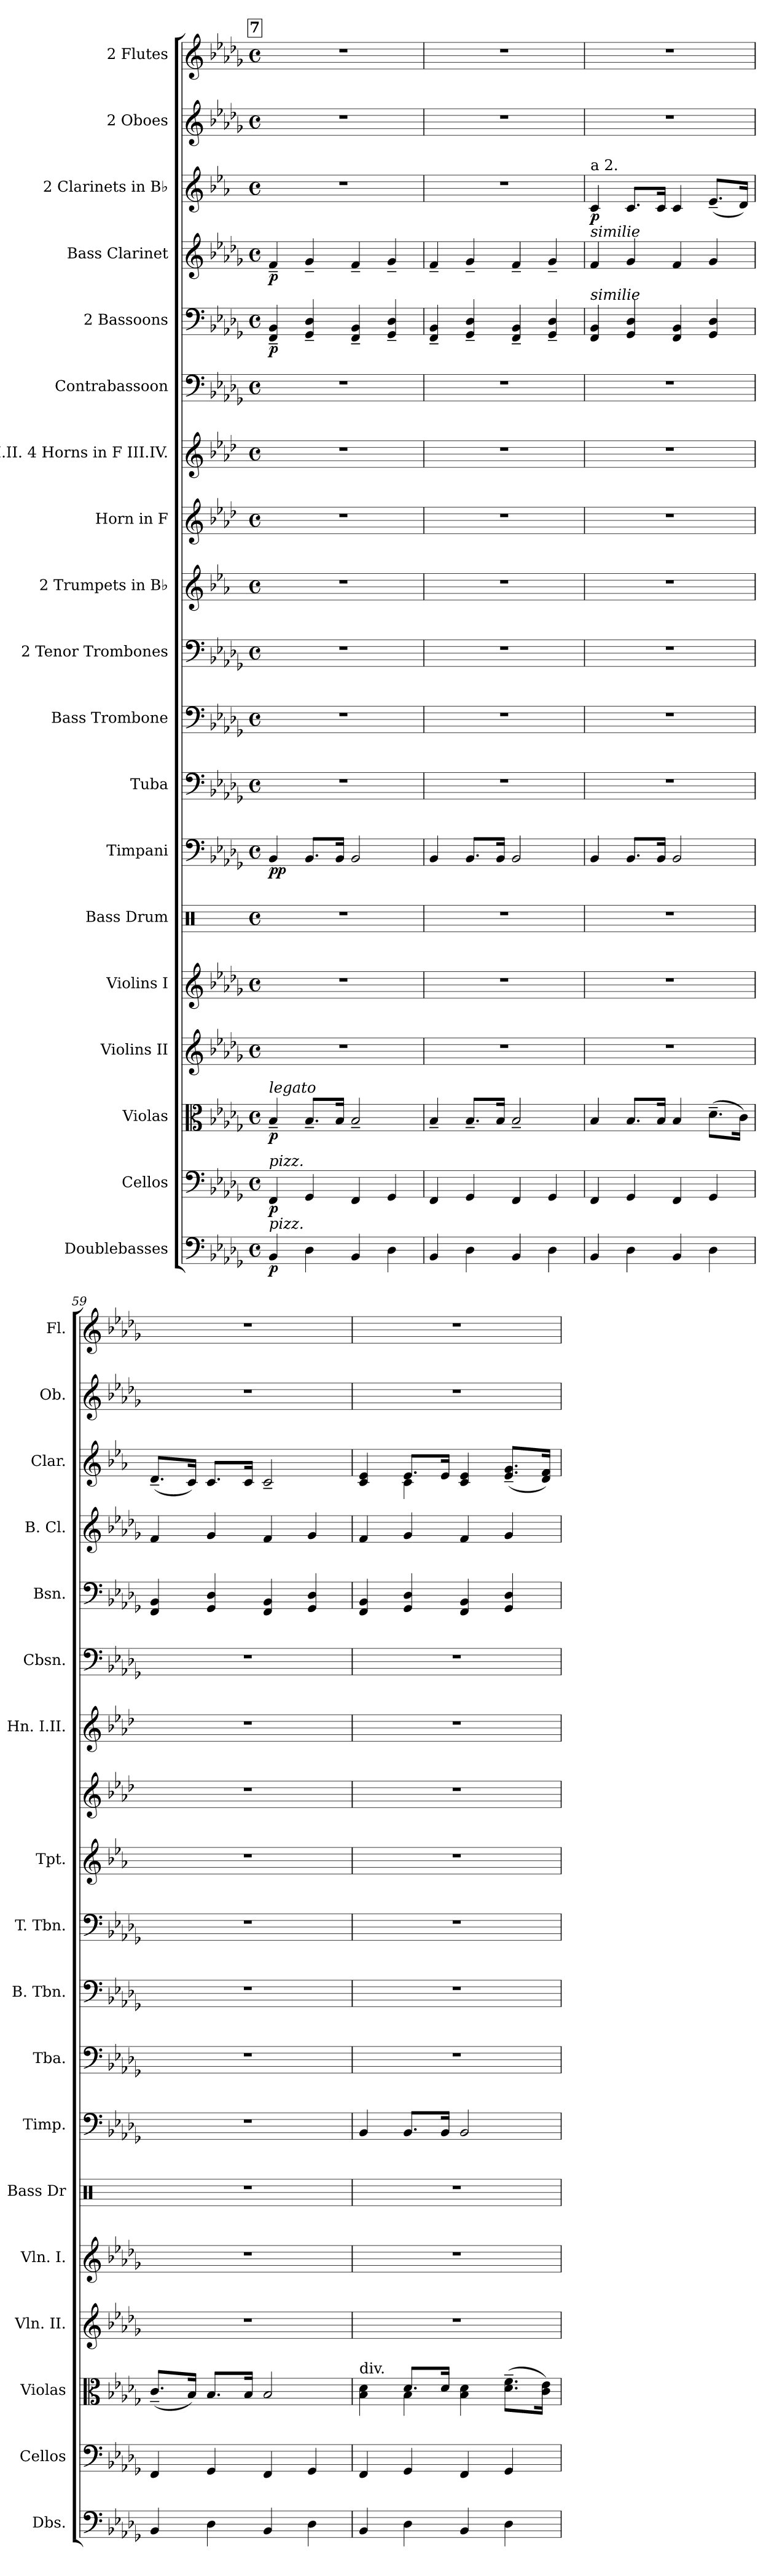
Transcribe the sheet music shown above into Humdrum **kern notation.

**kern	**dynam	**kern	**dynam	**kern	**dynam	**kern	**kern	**kern	**kern	**dynam	**kern	**kern	**kern	**kern	**kern	**kern	**kern	**kern	**dynam	**kern	**dynam	**kern	**dynam	**kern	**kern
*part19	*part19	*part18	*part18	*part17	*part17	*part16	*part15	*part14	*part13	*part13	*part12	*part11	*part10	*part9	*part8	*part7	*part6	*part5	*part5	*part4	*part4	*part3	*part3	*part2	*part1
*staff19	*staff19	*staff18	*staff18	*staff17	*staff17	*staff16	*staff15	*staff14	*staff13	*staff13	*staff12	*staff11	*staff10	*staff9	*staff8	*staff7	*staff6	*staff5	*staff5	*staff4	*staff4	*staff3	*staff3	*staff2	*staff1
*I"Doublebasses	*	*I"Cellos	*	*I"Violas	*	*I"Violins II	*I"Violins I	*I"Bass Drum	*I"Timpani	*	*I"Tuba	*I"Bass Trombone	*I"2 Tenor   Trombones	*I"2 Trumpets in B♭	*I"Horn in F	*I"I.II.  4 Horns in F  III.IV.	*I"Contrabassoon	*I"2 Bassoons	*	*I"Bass Clarinet	*	*I"2 Clarinets in B♭	*	*I"2 Oboes	*I"2 Flutes
*I'Dbs.	*	*I'Cellos	*	*I'Violas	*	*I'Vln. II.	*I'Vln. I.	*I'Bass Dr	*I'Timp.	*	*I'Tba.	*I'B. Tbn.	*I'T. Tbn.	*I'Tpt.	*	*I'Hn. I.II.	*I'Cbsn.	*I'Bsn.	*	*I'B. Cl.	*	*I'Clar.	*	*I'Ob.	*I'Fl.
!!LO:PB:g=z
*clefF4	*	*clefF4	*	*clefC3	*	*clefG2	*clefG2	*clefX	*clefF4	*	*clefF4	*clefF4	*clefF4	*clefG2	*clefG2	*clefG2	*clefF4	*clefF4	*	*clefG2	*	*clefG2	*	*clefG2	*clefG2
*ITrd7c12	*	*	*	*	*	*	*	*	*	*	*	*	*	*ITrd1c2	*ITrd4c7	*ITrd4c7	*ITrd7c12	*	*	*ITrd8c14	*	*ITrd1c2	*	*	*
*k[b-e-a-d-g-]	*	*k[b-e-a-d-g-]	*	*k[b-e-a-d-g-]	*	*k[b-e-a-d-g-]	*k[b-e-a-d-g-]	*k[]	*k[b-e-a-d-g-]	*	*k[b-e-a-d-g-]	*k[b-e-a-d-g-]	*k[b-e-a-d-g-]	*k[b-e-a-d-g-]	*k[b-e-a-d-g-]	*k[b-e-a-d-g-]	*k[b-e-a-d-g-]	*k[b-e-a-d-g-]	*	*k[b-e-a-d-g-]	*	*k[b-e-a-d-g-]	*	*k[b-e-a-d-g-]	*k[b-e-a-d-g-]
*M4/4	*	*M4/4	*	*M4/4	*	*M4/4	*M4/4	*M4/4	*M4/4	*	*M4/4	*M4/4	*M4/4	*M4/4	*M4/4	*M4/4	*M4/4	*M4/4	*	*M4/4	*	*M4/4	*	*M4/4	*M4/4
*met(c)	*	*met(c)	*	*met(c)	*	*met(c)	*met(c)	*met(c)	*met(c)	*	*met(c)	*met(c)	*met(c)	*met(c)	*met(c)	*met(c)	*met(c)	*met(c)	*	*met(c)	*	*met(c)	*	*met(c)	*met(c)
*MM50	*	*MM50	*	*MM50	*	*MM50	*MM50	*MM50	*MM50	*	*MM50	*MM50	*MM50	*MM50	*MM50	*MM50	*MM50	*MM50	*	*MM50	*	*MM50	*	*MM50	*MM50
!!LO:REH:place=s1:a:B:fs=14:t=7
=56	=56	=56	=56	=56	=56	=56	=56	=56	=56	=56	=56	=56	=56	=56	=56	=56	=56	=56	=56	=56	=56	=56	=56	=56	=56
!	!	!	!	!LO:TX:a:i:t=legato	!	!	!	!	!	!	!	!	!	!	!	!	!	!	!	!	!	!	!	!	!
!	!	!LO:TX:a:i:t=pizz.	!	!	!	!	!	!	!	!	!	!	!	!	!	!	!	!	!	!	!	!	!	!	!
!LO:TX:a:i:t=pizz.	!	!	!	!	!	!	!	!	!	!	!	!	!	!	!	!	!	!	!	!	!	!	!	!	!
!	!LO:DY:b	!	!LO:DY:b	!	!LO:DY:b	!	!	!	!	!LO:DY:b	!	!	!	!	!	!	!	!	!LO:DY:b	!	!LO:DY:b	!	!	!	!
4BBB-/	p	4FF/	p	4B-~/	p	1r	1r	1r	4BB-/	pp	1r	1r	1r	1r	1r	1r	1r	4FF/~ 4BB-/~	p	4F~/	p	1r	.	1r	1r
4DD-\	.	4GG-/	.	8.B-~/L	.	.	.	.	8.BB-/L	.	.	.	.	.	.	.	.	4GG-/~ 4D-/~	.	4G-~/	.	.	.	.	.
.	.	.	.	16B-/Jk	.	.	.	.	16BB-/Jk	.	.	.	.	.	.	.	.	.	.	.	.	.	.	.	.
4BBB-/	.	4FF/	.	2B-~/	.	.	.	.	2BB-/	.	.	.	.	.	.	.	.	4FF/~ 4BB-/~	.	4F~/	.	.	.	.	.
4DD-\	.	4GG-/	.	.	.	.	.	.	.	.	.	.	.	.	.	.	.	4GG-/~ 4D-/~	.	4G-~/	.	.	.	.	.
=57	=57	=57	=57	=57	=57	=57	=57	=57	=57	=57	=57	=57	=57	=57	=57	=57	=57	=57	=57	=57	=57	=57	=57	=57	=57
4BBB-/	.	4FF/	.	4B-~/	.	1r	1r	1r	4BB-/	.	1r	1r	1r	1r	1r	1r	1r	4FF/~ 4BB-/~	.	4F~/	.	1r	.	1r	1r
4DD-\	.	4GG-/	.	8.B-~/L	.	.	.	.	8.BB-/L	.	.	.	.	.	.	.	.	4GG-/~ 4D-/~	.	4G-~/	.	.	.	.	.
.	.	.	.	16B-/Jk	.	.	.	.	16BB-/Jk	.	.	.	.	.	.	.	.	.	.	.	.	.	.	.	.
4BBB-/	.	4FF/	.	2B-~/	.	.	.	.	2BB-/	.	.	.	.	.	.	.	.	4FF/~ 4BB-/~	.	4F~/	.	.	.	.	.
4DD-\	.	4GG-/	.	.	.	.	.	.	.	.	.	.	.	.	.	.	.	4GG-/~ 4D-/~	.	4G-~/	.	.	.	.	.
=58	=58	=58	=58	=58	=58	=58	=58	=58	=58	=58	=58	=58	=58	=58	=58	=58	=58	=58	=58	=58	=58	=58	=58	=58	=58
!	!	!	!	!	!	!	!	!	!	!	!	!	!	!	!	!	!	!	!	!	!	!LO:TX:a:t=a 2.	!	!	!
!	!	!	!	!	!	!	!	!	!	!	!	!	!	!	!	!	!	!	!	!LO:TX:a:i:t=similie	!	!	!	!	!
!	!	!	!	!	!	!	!	!	!	!	!	!	!	!	!	!	!	!LO:TX:a:i:t=similie	!	!	!	!	!	!	!
!	!	!	!	!	!	!	!	!	!	!	!	!	!	!	!	!	!	!	!	!	!	!	!LO:DY:b	!	!
4BBB-/	.	4FF/	.	4B-/	.	1r	1r	1r	4BB-/	.	1r	1r	1r	1r	1r	1r	1r	4FF/ 4BB-/	.	4F/	.	4B-/	p	1r	1r
4DD-\	.	4GG-/	.	8.B-/L	.	.	.	.	8.BB-/L	.	.	.	.	.	.	.	.	4GG-/ 4D-/	.	4G-/	.	8.B-/L	.	.	.
.	.	.	.	16B-/Jk	.	.	.	.	16BB-/Jk	.	.	.	.	.	.	.	.	.	.	.	.	16B-/Jk	.	.	.
4BBB-/	.	4FF/	.	4B-/	.	.	.	.	2BB-/	.	.	.	.	.	.	.	.	4FF/ 4BB-/	.	4F/	.	4B-/	.	.	.
4DD-\	.	4GG-/	.	(8.d-~\L	.	.	.	.	.	.	.	.	.	.	.	.	.	4GG-/ 4D-/	.	4G-/	.	(8.d-~/L	.	.	.
.	.	.	.	16c\Jk)	.	.	.	.	.	.	.	.	.	.	.	.	.	.	.	.	.	16c/Jk)	.	.	.
=59	=59	=59	=59	=59	=59	=59	=59	=59	=59	=59	=59	=59	=59	=59	=59	=59	=59	=59	=59	=59	=59	=59	=59	=59	=59
4BBB-/	.	4FF/	.	(8.c~/L	.	1r	1r	1r	1r	.	1r	1r	1r	1r	1r	1r	1r	4FF/ 4BB-/	.	4F/	.	(8.c~/L	.	1r	1r
.	.	.	.	16B-/Jk)	.	.	.	.	.	.	.	.	.	.	.	.	.	.	.	.	.	16B-/Jk)	.	.	.
4DD-\	.	4GG-/	.	8.B-/L	.	.	.	.	.	.	.	.	.	.	.	.	.	4GG-/ 4D-/	.	4G-/	.	8.B-/L	.	.	.
.	.	.	.	16B-/Jk	.	.	.	.	.	.	.	.	.	.	.	.	.	.	.	.	.	16B-/Jk	.	.	.
4BBB-/	.	4FF/	.	2B-/	.	.	.	.	.	.	.	.	.	.	.	.	.	4FF/ 4BB-/	.	4F/	.	2B-~/	.	.	.
4DD-\	.	4GG-/	.	.	.	.	.	.	.	.	.	.	.	.	.	.	.	4GG-/ 4D-/	.	4G-/	.	.	.	.	.
=60	=60	=60	=60	=60	=60	=60	=60	=60	=60	=60	=60	=60	=60	=60	=60	=60	=60	=60	=60	=60	=60	=60	=60	=60	=60
*	*	*	*	*^	*	*	*	*	*	*	*	*	*	*	*	*	*	*	*	*	*	*^	*	*	*
!	!	!	!	!LO:TX:a:t=div.	!	!	!	!	!	!	!	!	!	!	!	!	!	!	!	!	!	!	!	!	!	!	!
4BBB-/	.	4FF/	.	4B-\ 4d-\	4ryy	.	1r	1r	1r	4BB-/	.	1r	1r	1r	1r	1r	1r	1r	4FF/ 4BB-/	.	4F/	.	4B-/ 4d-/	4ryy	.	1r	1r
4DD-\	.	4GG-/	.	8.d-/L	4B-\	.	.	.	.	8.BB-/L	.	.	.	.	.	.	.	.	4GG-/ 4D-/	.	4G-/	.	8.d-/L	4B-\	.	.	.
.	.	.	.	16d-/Jk	.	.	.	.	.	16BB-/Jk	.	.	.	.	.	.	.	.	.	.	.	.	16d-/Jk	.	.	.	.
4BBB-/	.	4FF/	.	4B-\ 4d-\	2ryy	.	.	.	.	2BB-/	.	.	.	.	.	.	.	.	4FF/ 4BB-/	.	4F/	.	4B-/ 4d-/	2ryy	.	.	.
4DD-\	.	4GG-/	.	(>8.d-\~ 8.f\~L	.	.	.	.	.	.	.	.	.	.	.	.	.	.	4GG-/ 4D-/	.	4G-/	.	(8.d-/~ 8.f/~L	.	.	.	.
.	.	.	.	16c\ 16e-\Jk)	.	.	.	.	.	.	.	.	.	.	.	.	.	.	.	.	.	.	16c/ 16e-/Jk)	.	.	.	.
*	*	*	*	*v	*v	*	*	*	*	*	*	*	*	*	*	*	*	*	*	*	*	*	*v	*v	*	*	*
=	=	=	=	=	=	=	=	=	=	=	=	=	=	=	=	=	=	=	=	=	=	=	=	=	=
*-	*-	*-	*-	*-	*-	*-	*-	*-	*-	*-	*-	*-	*-	*-	*-	*-	*-	*-	*-	*-	*-	*-	*-	*-	*-
